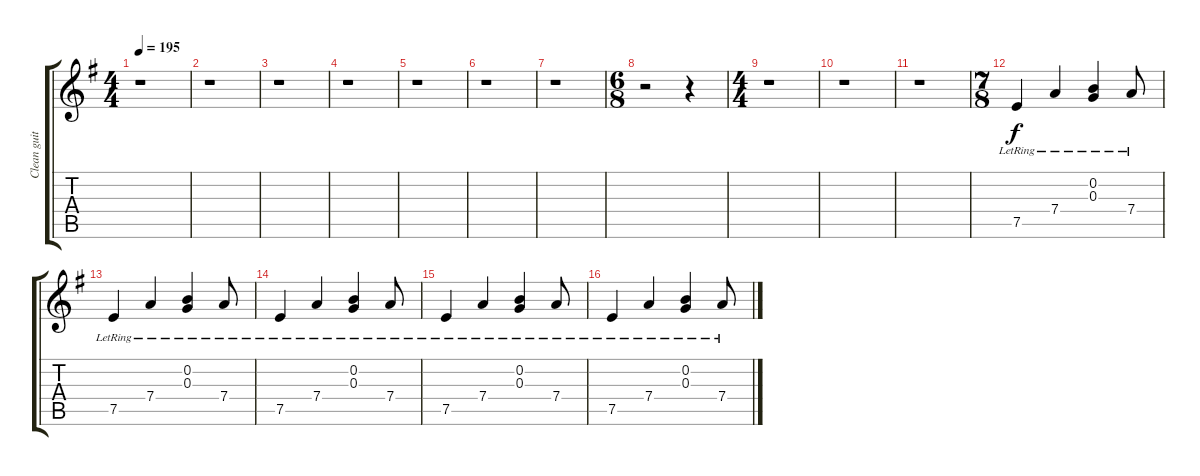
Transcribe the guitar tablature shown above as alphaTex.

\track ("Clean guitar" "Clean guit") {instrument acousticguitarsteel}
\staff {score tabs}
\tuning (E4 B3 G3 D3 A2 E2) {hide}
\ts (4 4)
\tempo 195
\clef g2
\ks eminor
r.1{dy f} |
r.1 |
r.1 |
r.1 |
r.1 |
r.1 |
r.1 |
\ts (6 8)
r.2 r.4 |
\ts (4 4)
r.1 |
r.1 |
r.1 |
\ts (7 8)
7.5{lr}.4 7.4{lr}.4 (0.2{lr} 0.3{lr}).4 7.4{lr}.8 |
7.5{lr}.4 7.4{lr}.4 (0.2{lr} 0.3{lr}).4 7.4{lr}.8 |
7.5{lr}.4 7.4{lr}.4 (0.2{lr} 0.3{lr}).4 7.4{lr}.8 |
7.5{lr}.4 7.4{lr}.4 (0.2{lr} 0.3{lr}).4 7.4{lr}.8 |
7.5{lr}.4 7.4{lr}.4 (0.2{lr} 0.3{lr}).4 7.4{lr}.8
